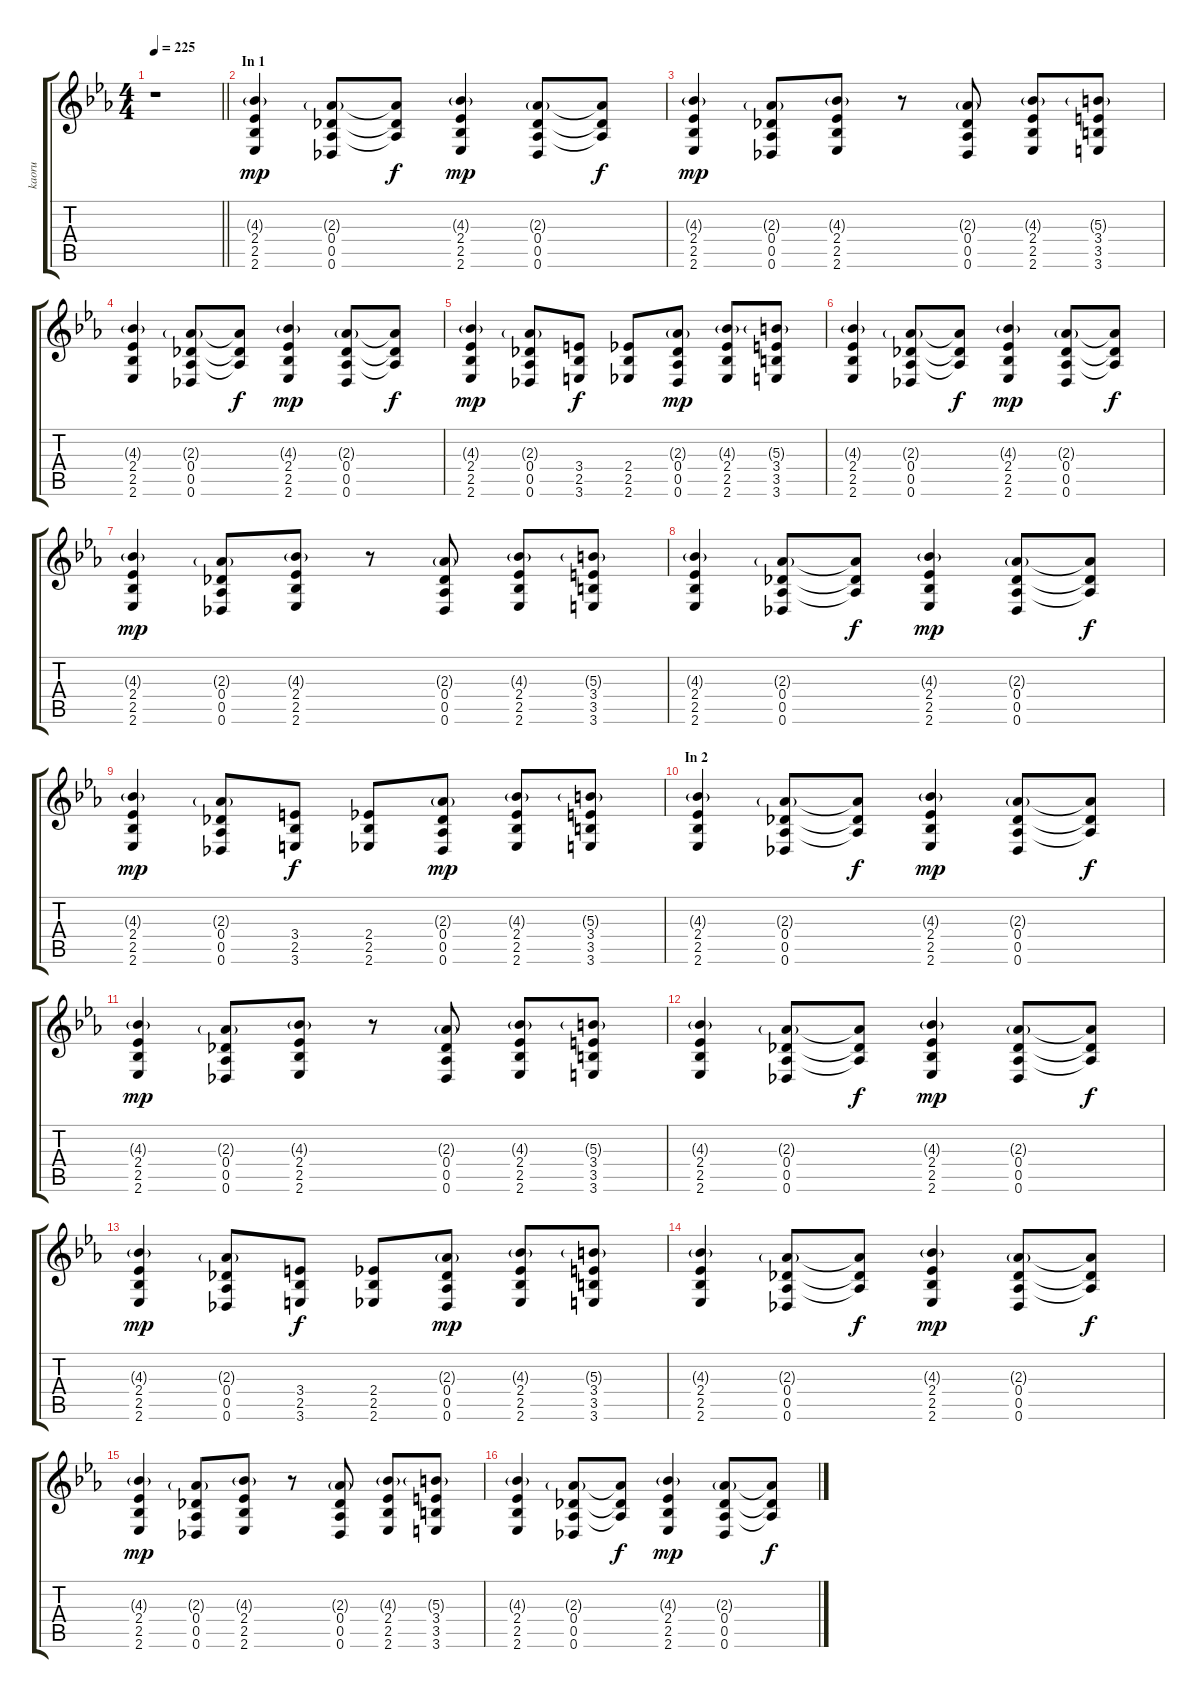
\track ("kaoru" "kaoru") {instrument distortionguitar}
\staff {score tabs}
\tuning (Eb4 Bb3 Gb3 Db3 Ab2 Db2) {hide}
\ts (4 4)
\tempo 225
\clef g2
\barLineRight lightlight
\ks eb
r.1{dy mp instrument distortionguitar} |
\section ("" "In 1")
(4.3{g} 2.4 2.5 2.6).4 (2.3{g} 0.4 0.5 0.6).8 (2.3{t} 0.4{t} 0.5{t}).8{dy f} (4.3{g} 2.4 2.5 2.6).4{dy mp} (2.3{g} 0.4 0.5 0.6).8 (2.3{t} 0.4{t} 0.5{t}).8{dy f} |
(4.3{g} 2.4 2.5 2.6).4{dy mp} (2.3{g} 0.4 0.5 0.6).8 (4.3{g} 2.4 2.5 2.6).8 r.8 (2.3{g} 0.4 0.5 0.6).8 (4.3{g} 2.4 2.5 2.6).8 (5.3{g} 3.4 3.5 3.6).8 |
(4.3{g} 2.4 2.5 2.6).4 (2.3{g} 0.4 0.5 0.6).8 (2.3{t} 0.4{t} 0.5{t}).8{dy f} (4.3{g} 2.4 2.5 2.6).4{dy mp} (2.3{g} 0.4 0.5 0.6).8 (2.3{t} 0.4{t} 0.5{t}).8{dy f} |
(4.3{g} 2.4 2.5 2.6).4{dy mp} (2.3{g} 0.4 0.5 0.6).8 (3.4 2.5 3.6).8{dy f} (2.4 2.5 2.6).8 (2.3{g} 0.4 0.5 0.6).8{dy mp} (4.3{g} 2.4 2.5 2.6).8 (5.3{g} 3.4 3.5 3.6).8 |
(4.3{g} 2.4 2.5 2.6).4 (2.3{g} 0.4 0.5 0.6).8 (2.3{t} 0.4{t} 0.5{t}).8{dy f} (4.3{g} 2.4 2.5 2.6).4{dy mp} (2.3{g} 0.4 0.5 0.6).8 (2.3{t} 0.4{t} 0.5{t}).8{dy f} |
(4.3{g} 2.4 2.5 2.6).4{dy mp} (2.3{g} 0.4 0.5 0.6).8 (4.3{g} 2.4 2.5 2.6).8 r.8 (2.3{g} 0.4 0.5 0.6).8 (4.3{g} 2.4 2.5 2.6).8 (5.3{g} 3.4 3.5 3.6).8 |
(4.3{g} 2.4 2.5 2.6).4 (2.3{g} 0.4 0.5 0.6).8 (2.3{t} 0.4{t} 0.5{t}).8{dy f} (4.3{g} 2.4 2.5 2.6).4{dy mp} (2.3{g} 0.4 0.5 0.6).8 (2.3{t} 0.4{t} 0.5{t}).8{dy f} |
(4.3{g} 2.4 2.5 2.6).4{dy mp} (2.3{g} 0.4 0.5 0.6).8 (3.4 2.5 3.6).8{dy f} (2.4 2.5 2.6).8 (2.3{g} 0.4 0.5 0.6).8{dy mp} (4.3{g} 2.4 2.5 2.6).8 (5.3{g} 3.4 3.5 3.6).8 |
\section ("" "In 2")
(4.3{g} 2.4 2.5 2.6).4 (2.3{g} 0.4 0.5 0.6).8 (2.3{t} 0.4{t} 0.5{t}).8{dy f} (4.3{g} 2.4 2.5 2.6).4{dy mp} (2.3{g} 0.4 0.5 0.6).8 (2.3{t} 0.4{t} 0.5{t}).8{dy f} |
(4.3{g} 2.4 2.5 2.6).4{dy mp} (2.3{g} 0.4 0.5 0.6).8 (4.3{g} 2.4 2.5 2.6).8 r.8 (2.3{g} 0.4 0.5 0.6).8 (4.3{g} 2.4 2.5 2.6).8 (5.3{g} 3.4 3.5 3.6).8 |
(4.3{g} 2.4 2.5 2.6).4 (2.3{g} 0.4 0.5 0.6).8 (2.3{t} 0.4{t} 0.5{t}).8{dy f} (4.3{g} 2.4 2.5 2.6).4{dy mp} (2.3{g} 0.4 0.5 0.6).8 (2.3{t} 0.4{t} 0.5{t}).8{dy f} |
(4.3{g} 2.4 2.5 2.6).4{dy mp} (2.3{g} 0.4 0.5 0.6).8 (3.4 2.5 3.6).8{dy f} (2.4 2.5 2.6).8 (2.3{g} 0.4 0.5 0.6).8{dy mp} (4.3{g} 2.4 2.5 2.6).8 (5.3{g} 3.4 3.5 3.6).8 |
(4.3{g} 2.4 2.5 2.6).4 (2.3{g} 0.4 0.5 0.6).8 (2.3{t} 0.4{t} 0.5{t}).8{dy f} (4.3{g} 2.4 2.5 2.6).4{dy mp} (2.3{g} 0.4 0.5 0.6).8 (2.3{t} 0.4{t} 0.5{t}).8{dy f} |
(4.3{g} 2.4 2.5 2.6).4{dy mp} (2.3{g} 0.4 0.5 0.6).8 (4.3{g} 2.4 2.5 2.6).8 r.8 (2.3{g} 0.4 0.5 0.6).8 (4.3{g} 2.4 2.5 2.6).8 (5.3{g} 3.4 3.5 3.6).8 |
(4.3{g} 2.4 2.5 2.6).4 (2.3{g} 0.4 0.5 0.6).8 (2.3{t} 0.4{t} 0.5{t}).8{dy f} (4.3{g} 2.4 2.5 2.6).4{dy mp} (2.3{g} 0.4 0.5 0.6).8 (2.3{t} 0.4{t} 0.5{t}).8{dy f}
